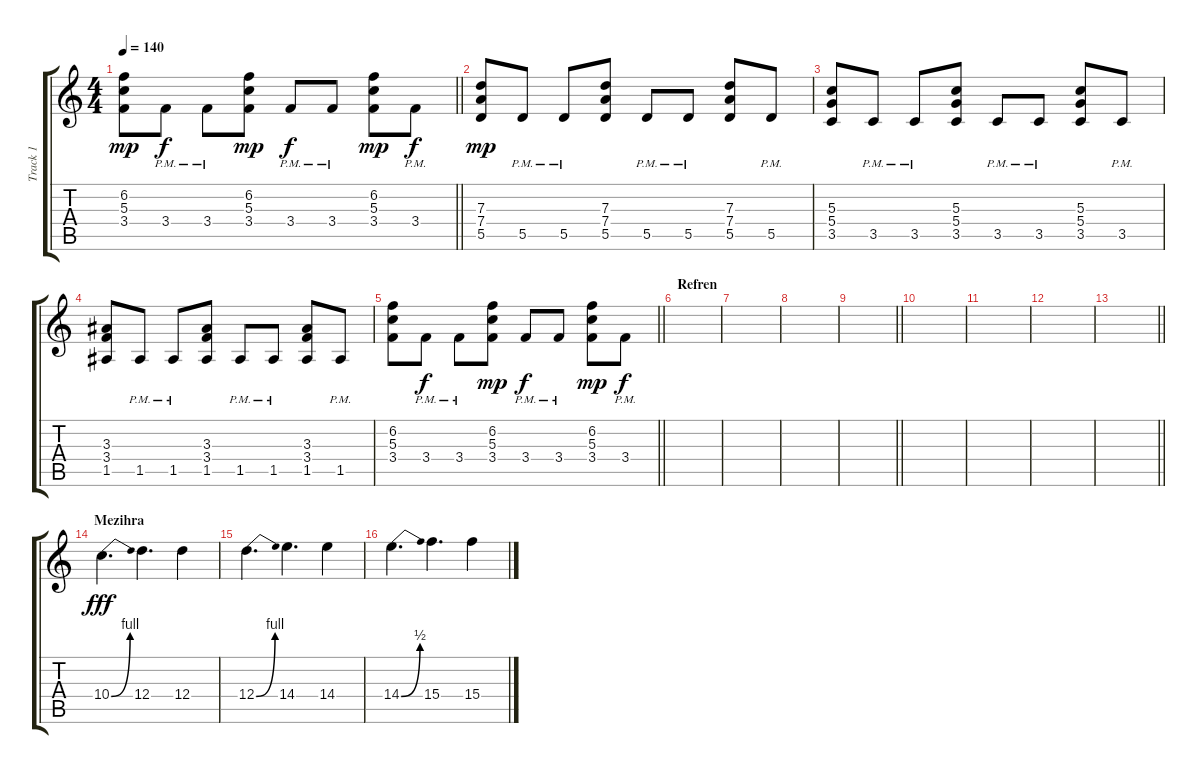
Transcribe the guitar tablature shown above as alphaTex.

\track ("Track 1" "Track 1") {instrument overdrivenguitar}
\staff {score tabs}
\tuning (E4 B3 G3 D3 A2 E2) {hide}
\ts (4 4)
\tempo 140
\clef g2
\barLineRight lightlight
\ks c
(6.2 5.3 3.4).8{dy mp} 3.4{pm}.8{dy f} 3.4{pm}.8 (6.2 5.3 3.4).8{dy mp} 3.4{pm}.8{dy f} 3.4{pm}.8 (6.2 5.3 3.4).8{dy mp} 3.4{pm}.8{dy f} |
(7.3 7.4 5.5).8{dy mp} 5.5{pm}.8 5.5{pm}.8 (7.3 7.4 5.5).8 5.5{pm}.8 5.5{pm}.8 (7.3 7.4 5.5).8 5.5{pm}.8 |
(5.3 5.4 3.5).8 3.5{pm}.8 3.5{pm}.8 (5.3 5.4 3.5).8 3.5{pm}.8 3.5{pm}.8 (5.3 5.4 3.5).8 3.5{pm}.8 |
(3.3 3.4 1.5).8 1.5{pm}.8 1.5{pm}.8 (3.3 3.4 1.5).8 1.5{pm}.8 1.5{pm}.8 (3.3 3.4 1.5).8 1.5{pm}.8 |
\barLineRight lightlight
(6.2 5.3 3.4).8 3.4{pm}.8{dy f} 3.4{pm}.8 (6.2 5.3 3.4).8{dy mp} 3.4{pm}.8{dy f} 3.4{pm}.8 (6.2 5.3 3.4).8{dy mp} 3.4{pm}.8{dy f} |
\section ("" "Refren")
|
|
|
\barLineRight lightlight
|
|
|
|
\barLineRight lightlight
|
\section ("" "Mezihra")
10.4{be (bend 0 0 60 4)}.4{d dy fff} 12.4.4{d} 12.4.4 |
12.4{be (bend 0 0 60 4)}.4{d} 14.4.4{d} 14.4.4 |
14.4{be (bend 0 0 60 2)}.4{d} 15.4.4{d} 15.4.4
